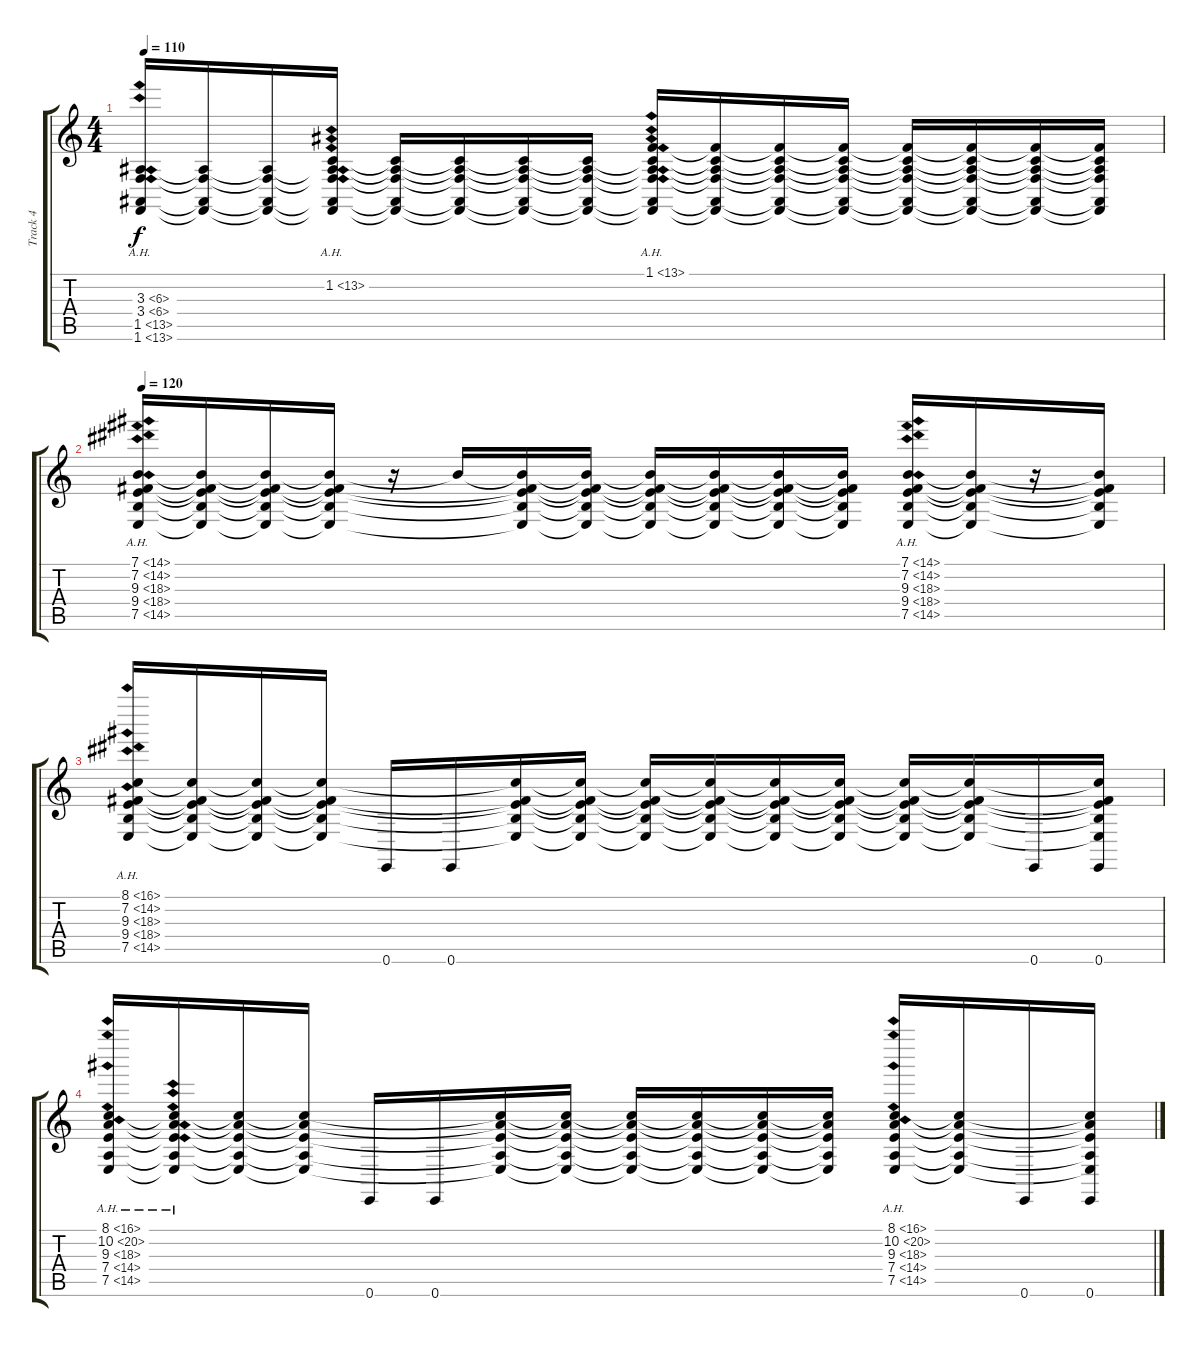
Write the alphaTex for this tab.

\track ("Track 4" "Track 4") {instrument stringensemble1}
\staff {score tabs}
\tuning (E4 B3 G3 D3 A2 E2) {hide}
\ts (4 4)
\tempo 110
\clef g2
\ks c
(3.3{ah 3} 3.4{ah 3} 1.5{ah 12} 1.6{ah 12}).16{dy f} (3.3{t} 3.4{t} 1.5{t} 1.6{t}).16 (3.3{t} 3.4{t} 1.5{t} 1.6{t}).16 (1.2{ah 12} 3.3{ah 12 t} 3.4{ah 12 t} 1.5{ah 12 t} 1.6{ah 12 t}).16 (1.2{t} 3.3{t} 3.4{t} 1.5{t} 1.6{t}).16 (1.2{t} 3.3{t} 3.4{t} 1.5{t} 1.6{t}).16 (1.2{t} 3.3{t} 3.4{t} 1.5{t} 1.6{t}).16 (1.2{t} 3.3{t} 3.4{t} 1.5{t} 1.6{t}).16 (1.1{ah 12} 1.2{ah 12 t} 3.3{ah 12 t} 3.4{ah 12 t} 1.5{ah 12 t} 1.6{ah 12 t}).16 (1.1{t} 1.2{t} 3.3{t} 3.4{t} 1.5{t} 1.6{t}).16 (1.1{t} 1.2{t} 3.3{t} 3.4{t} 1.5{t} 1.6{t}).16 (1.1{t} 1.2{t} 3.3{t} 3.4{t} 1.5{t} 1.6{t}).16 (1.1{t} 1.2{t} 3.3{t} 3.4{t} 1.5{t} 1.6{t}).16 (1.1{t} 1.2{t} 3.3{t} 3.4{t} 1.5{t} 1.6{t}).16 (1.1{t} 1.2{t} 3.3{t} 3.4{t} 1.5{t} 1.6{t}).16 (1.1{t} 1.2{t} 3.3{t} 3.4{t} 1.5{t} 1.6{t}).16 |
\tempo 120
(7.1{ah 7} 7.2{ah 7} 9.3{ah 9} 9.4{ah 9} 7.5{ah 7}).16{instrument stringensemble1} (7.1{t} 7.2{t} 9.3{t} 9.4{t} 7.5{t}).16 (7.1{t} 7.2{t} 9.3{t} 9.4{t} 7.5{t}).16 (7.1{t} 7.2{t} 9.3{t} 9.4{t} 7.5{t}).16 r.16 7.1{t}.16 (7.1{t} 7.2{t} 9.3{t} 9.4{t} 7.5{t}).16 (7.1{t} 7.2{t} 9.3{t} 9.4{t} 7.5{t}).16 (7.1{t} 7.2{t} 9.3{t} 9.4{t} 7.5{t}).16 (7.1{t} 7.2{t} 9.3{t} 9.4{t} 7.5{t}).16 (7.1{t} 7.2{t} 9.3{t} 9.4{t} 7.5{t}).16 (7.1{t} 7.2{t} 9.3{t} 9.4{t} 7.5{t}).16 (7.1{ah 7} 7.2{ah 7} 9.3{ah 9} 9.4{ah 9} 7.5{ah 7}).16 (7.1{t} 7.2{t} 9.3{t} 9.4{t} 7.5{t}).16 r.16 (7.1{t} 7.2{t} 9.3{t} 9.4{t} 7.5{t}).16 |
(8.1{ah 8} 7.2{ah 7} 9.3{ah 9} 9.4{ah 9} 7.5{ah 7}).16 (8.1{t} 7.2{t} 9.3{t} 9.4{t} 7.5{t}).16 (8.1{t} 7.2{t} 9.3{t} 9.4{t} 7.5{t}).16 (8.1{t} 7.2{t} 9.3{t} 9.4{t} 7.5{t}).16 0.6.16 0.6.16 (8.1{t} 7.2{t} 9.3{t} 9.4{t} 7.5{t}).16 (8.1{t} 7.2{t} 9.3{t} 9.4{t} 7.5{t}).16 (8.1{t} 7.2{t} 9.3{t} 9.4{t} 7.5{t}).16 (8.1{t} 7.2{t} 9.3{t} 9.4{t} 7.5{t}).16 (8.1{t} 7.2{t} 9.3{t} 9.4{t} 7.5{t}).16 (8.1{t} 7.2{t} 9.3{t} 9.4{t} 7.5{t}).16 (8.1{t} 7.2{t} 9.3{t} 9.4{t} 7.5{t}).16 (8.1{t} 7.2{t} 9.3{t} 9.4{t} 7.5{t}).16 0.6.16 (8.1{t} 7.2{t} 9.3{t} 9.4{t} 7.5{t} 0.6).16 |
(8.1{ah 8} 10.2{ah 10} 9.3{ah 9} 7.4{ah 7} 7.5{ah 7}).16 (8.1{ah 12 t} 10.2{ah 12 t} 9.3{ah 12 t} 7.4{ah 12 t} 7.5{ah 12 t}).16 (8.1{t} 10.2{t} 9.3{t} 7.4{t} 7.5{t}).16 (8.1{t} 10.2{t} 9.3{t} 7.4{t} 7.5{t}).16 0.6.16 0.6.16 (8.1{t} 10.2{t} 9.3{t} 7.4{t} 7.5{t}).16 (8.1{t} 10.2{t} 9.3{t} 7.4{t} 7.5{t}).16 (8.1{t} 10.2{t} 9.3{t} 7.4{t} 7.5{t}).16 (8.1{t} 10.2{t} 9.3{t} 7.4{t} 7.5{t}).16 (8.1{t} 10.2{t} 9.3{t} 7.4{t} 7.5{t}).16 (8.1{t} 10.2{t} 9.3{t} 7.4{t} 7.5{t}).16 (8.1{ah 8} 10.2{ah 10} 9.3{ah 9} 7.4{ah 7} 7.5{ah 7}).16 (8.1{t} 10.2{t} 9.3{t} 7.4{t} 7.5{t}).16 0.6.16 (8.1{t} 10.2{t} 9.3{t} 7.4{t} 7.5{t} 0.6).16
